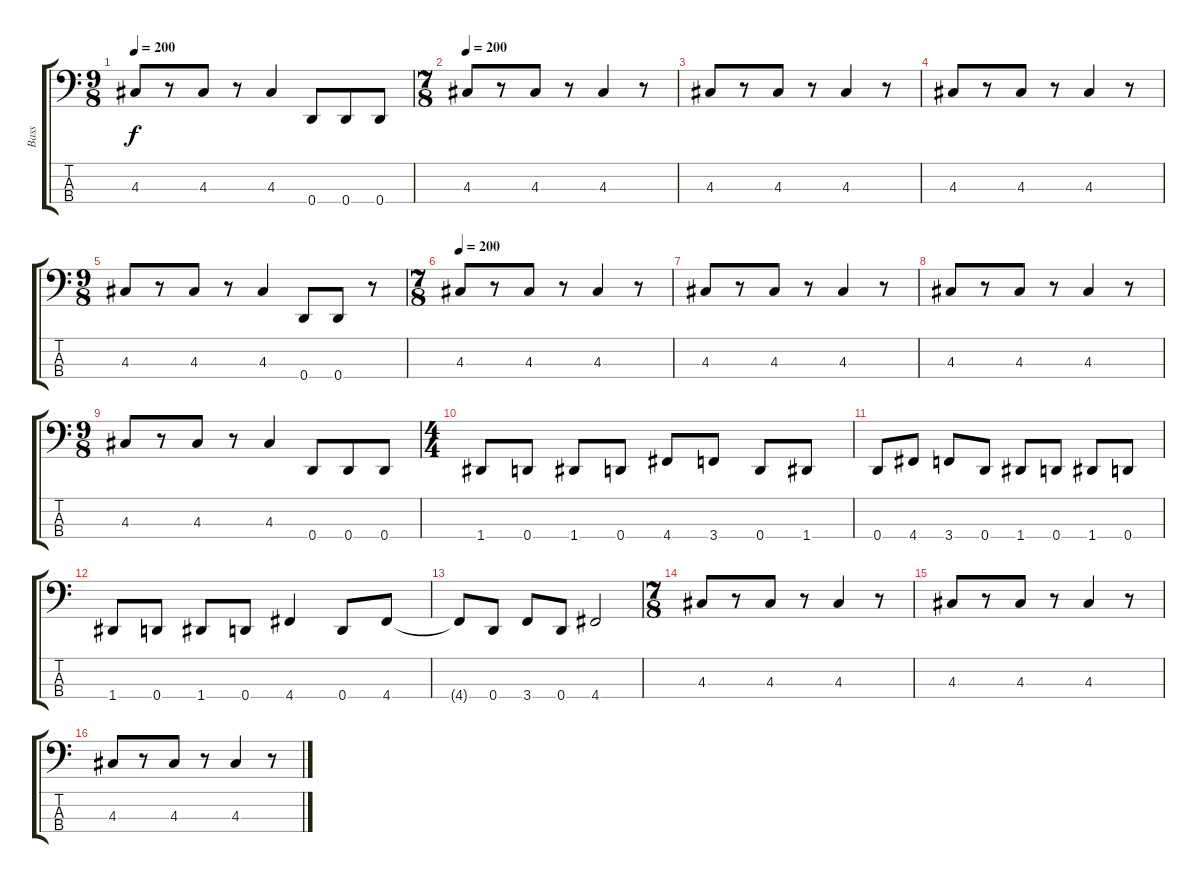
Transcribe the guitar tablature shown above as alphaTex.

\track ("Bass" "Bass") {instrument electricbassfinger}
\staff {score tabs}
\tuning (G2 D2 A1 D1) {hide}
\ts (9 8)
\tempo 200
\clef f4
\ks c
4.3.8{dy f} r.8 4.3.8 r.8 4.3.4 0.4.8 0.4.8 0.4.8 |
\ts (7 8)
\tempo 200
4.3.8 r.8 4.3.8 r.8 4.3.4 r.8 |
4.3.8 r.8 4.3.8 r.8 4.3.4 r.8 |
4.3.8 r.8 4.3.8 r.8 4.3.4 r.8 |
\ts (9 8)
4.3.8 r.8 4.3.8 r.8 4.3.4 0.4.8 0.4.8 r.8 |
\ts (7 8)
\tempo 200
4.3.8 r.8 4.3.8 r.8 4.3.4 r.8 |
4.3.8 r.8 4.3.8 r.8 4.3.4 r.8 |
4.3.8 r.8 4.3.8 r.8 4.3.4 r.8 |
\ts (9 8)
4.3.8 r.8 4.3.8 r.8 4.3.4 0.4.8 0.4.8 0.4.8 |
\ts (4 4)
1.4.8 0.4.8 1.4.8 0.4.8 4.4.8 3.4.8 0.4.8 1.4.8 |
0.4.8 4.4.8 3.4.8 0.4.8 1.4.8 0.4.8 1.4.8 0.4.8 |
1.4.8 0.4.8 1.4.8 0.4.8 4.4.4 0.4.8 4.4.8 |
4.4{t}.8 0.4.8 3.4.8 0.4.8 4.4.2 |
\ts (7 8)
4.3.8 r.8 4.3.8 r.8 4.3.4 r.8 |
4.3.8 r.8 4.3.8 r.8 4.3.4 r.8 |
4.3.8 r.8 4.3.8 r.8 4.3.4 r.8
